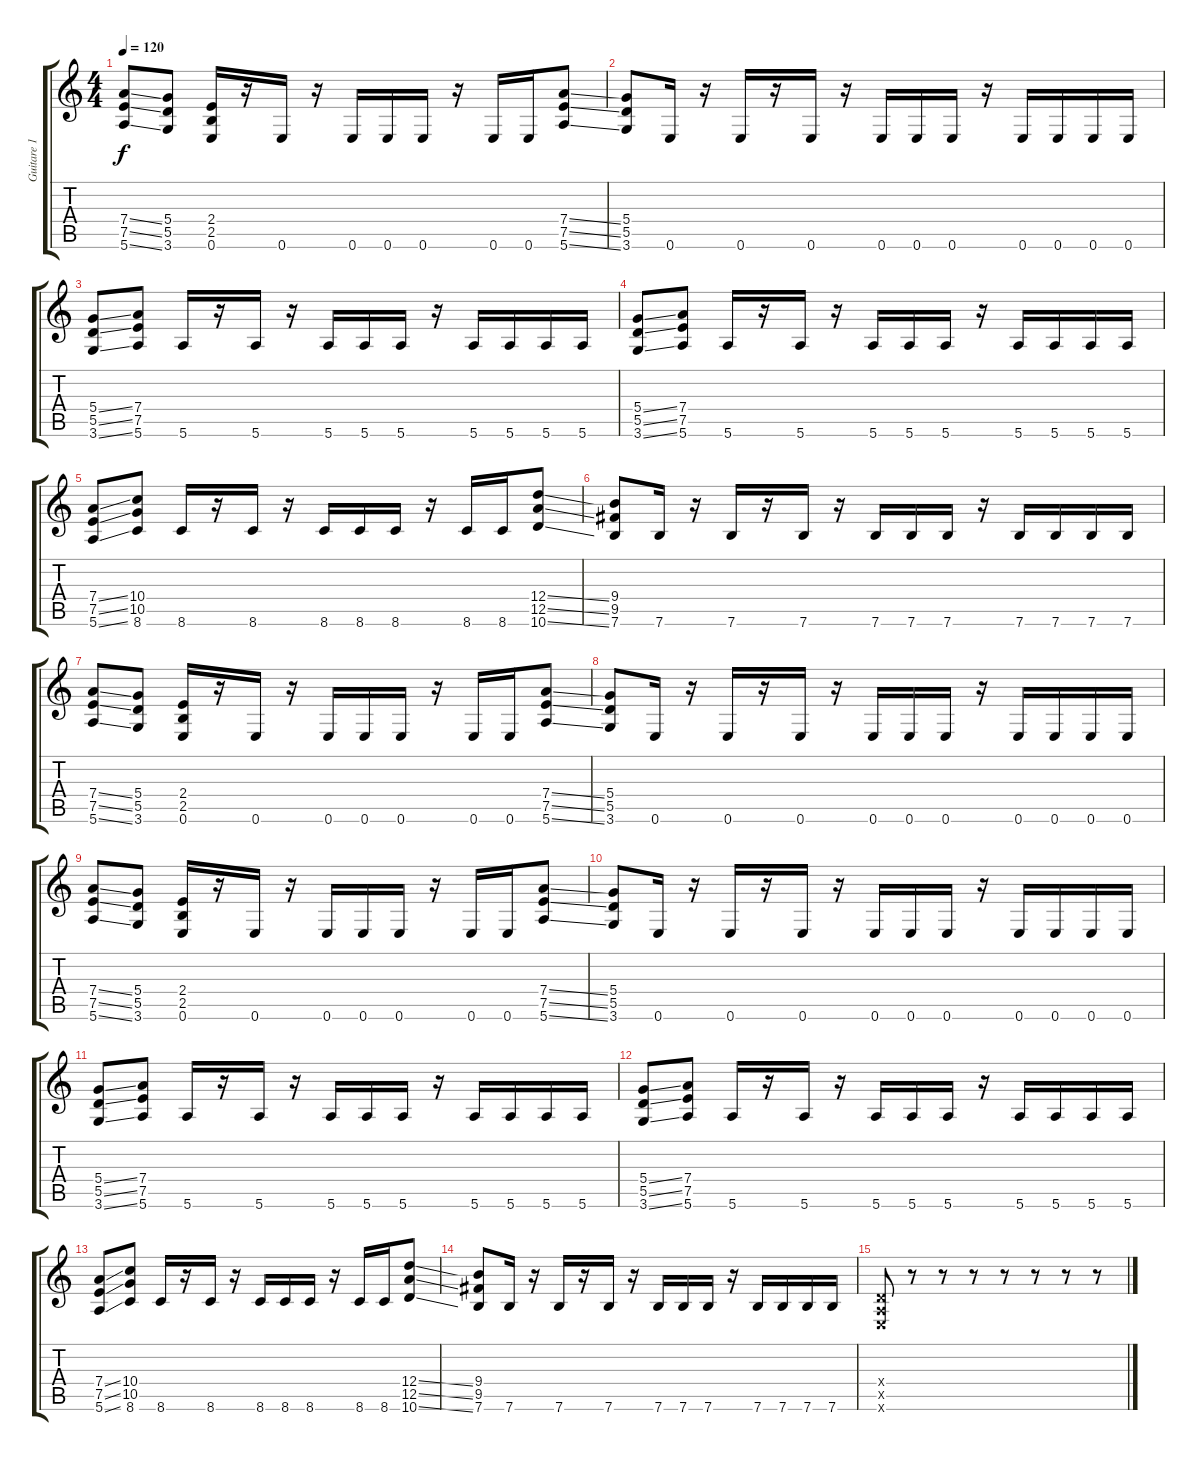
\track ("Guitare 1" "Guitare 1") {instrument overdrivenguitar}
\staff {score tabs}
\tuning (E4 B3 G3 D3 A2 E2) {hide}
\ts (4 4)
\tempo 120
\clef g2
\ks c
(7.4{ss} 7.5{ss} 5.6{ss}).8{dy f} (5.4 5.5 3.6).8 (2.4 2.5 0.6).16 r.16 0.6.16 r.16 0.6.16 0.6.16 0.6.16 r.16 0.6.16 0.6.16 (7.4{ss} 7.5{ss} 5.6{ss}).8 |
(5.4 5.5 3.6).8 0.6.16 r.16 0.6.16 r.16 0.6.16 r.16 0.6.16 0.6.16 0.6.16 r.16 0.6.16 0.6.16 0.6.16 0.6.16 |
(5.4{ss} 5.5{ss} 3.6{ss}).8 (7.4 7.5 5.6).8 5.6.16 r.16 5.6.16 r.16 5.6.16 5.6.16 5.6.16 r.16 5.6.16 5.6.16 5.6.16 5.6.16 |
(5.4{ss} 5.5{ss} 3.6{ss}).8 (7.4 7.5 5.6).8 5.6.16 r.16 5.6.16 r.16 5.6.16 5.6.16 5.6.16 r.16 5.6.16 5.6.16 5.6.16 5.6.16 |
(7.4{ss} 7.5{ss} 5.6{ss}).8 (10.4 10.5 8.6).8 8.6.16 r.16 8.6.16 r.16 8.6.16 8.6.16 8.6.16 r.16 8.6.16 8.6.16 (12.4{ss} 12.5{ss} 10.6{ss}).8 |
(9.4 9.5 7.6).8 7.6.16 r.16 7.6.16 r.16 7.6.16 r.16 7.6.16 7.6.16 7.6.16 r.16 7.6.16 7.6.16 7.6.16 7.6.16 |
(7.4{ss} 7.5{ss} 5.6{ss}).8 (5.4 5.5 3.6).8 (2.4 2.5 0.6).16 r.16 0.6.16 r.16 0.6.16 0.6.16 0.6.16 r.16 0.6.16 0.6.16 (7.4{ss} 7.5{ss} 5.6{ss}).8 |
(5.4 5.5 3.6).8 0.6.16 r.16 0.6.16 r.16 0.6.16 r.16 0.6.16 0.6.16 0.6.16 r.16 0.6.16 0.6.16 0.6.16 0.6.16 |
(7.4{ss} 7.5{ss} 5.6{ss}).8 (5.4 5.5 3.6).8 (2.4 2.5 0.6).16 r.16 0.6.16 r.16 0.6.16 0.6.16 0.6.16 r.16 0.6.16 0.6.16 (7.4{ss} 7.5{ss} 5.6{ss}).8 |
(5.4 5.5 3.6).8 0.6.16 r.16 0.6.16 r.16 0.6.16 r.16 0.6.16 0.6.16 0.6.16 r.16 0.6.16 0.6.16 0.6.16 0.6.16 |
(5.4{ss} 5.5{ss} 3.6{ss}).8 (7.4 7.5 5.6).8 5.6.16 r.16 5.6.16 r.16 5.6.16 5.6.16 5.6.16 r.16 5.6.16 5.6.16 5.6.16 5.6.16 |
(5.4{ss} 5.5{ss} 3.6{ss}).8 (7.4 7.5 5.6).8 5.6.16 r.16 5.6.16 r.16 5.6.16 5.6.16 5.6.16 r.16 5.6.16 5.6.16 5.6.16 5.6.16 |
(7.4{ss} 7.5{ss} 5.6{ss}).8 (10.4 10.5 8.6).8 8.6.16 r.16 8.6.16 r.16 8.6.16 8.6.16 8.6.16 r.16 8.6.16 8.6.16 (12.4{ss} 12.5{ss} 10.6{ss}).8 |
(9.4 9.5 7.6).8 7.6.16 r.16 7.6.16 r.16 7.6.16 r.16 7.6.16 7.6.16 7.6.16 r.16 7.6.16 7.6.16 7.6.16 7.6.16 |
(0.4{x} 0.5{x} 0.6{x}).8 r.8 r.8 r.8 r.8 r.8 r.8 r.8
